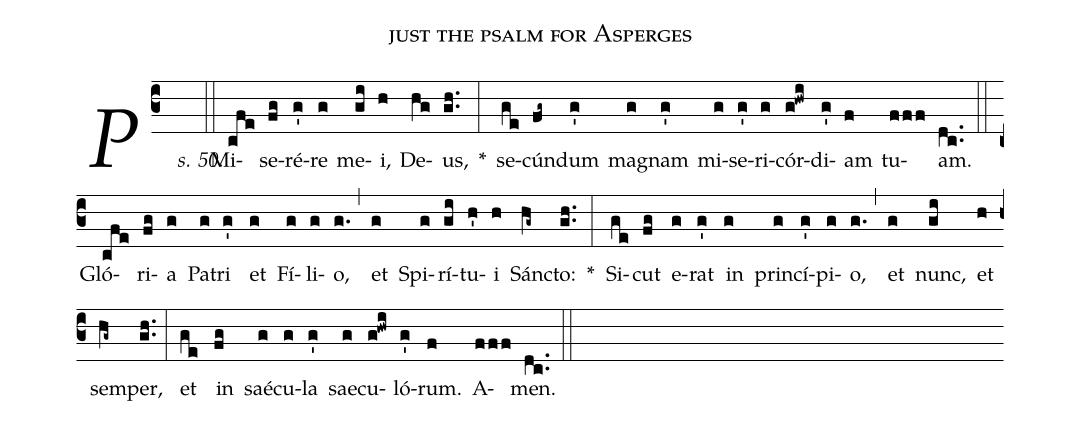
name: just the psalm for Asperges;
%%
<i>Ps. 50.</i>(::) Mi(cfe)se(fg)ré(g')re(g) me(gi)i,(h) De(hg)us,(gh..) <v>*</v>(:)
se(ge)cún(fg~)dum(g') ma(g)gnam(g') mi(g)se(g')ri(g)cór(g!hwi)di(g')am(f) tu(fff)am.(dc..) (::)
Gló(cfe)ri(fg)a(g) Pa(g)tri(g') et(g) Fí(g)li(g)o,(g.) (,) et(g) Spi(g)rí(gi)tu(h')i(h) Sánc(hg~)to:(gh..) <v>*</v>(:)
Si(ge)cut(fg) e(g)rat(g') in(g) prin(g)cí(g')pi(g)o,(g.) (,) et(g) nunc,(gi) et(h) sem(hg~)per,(gh..) (:)
et(ge) in(fg) saé(g)cu(g)la(g') sae(g)cu(g!hwi)ló(g')rum.(f)
A(fff)men.(dc..) (::)
